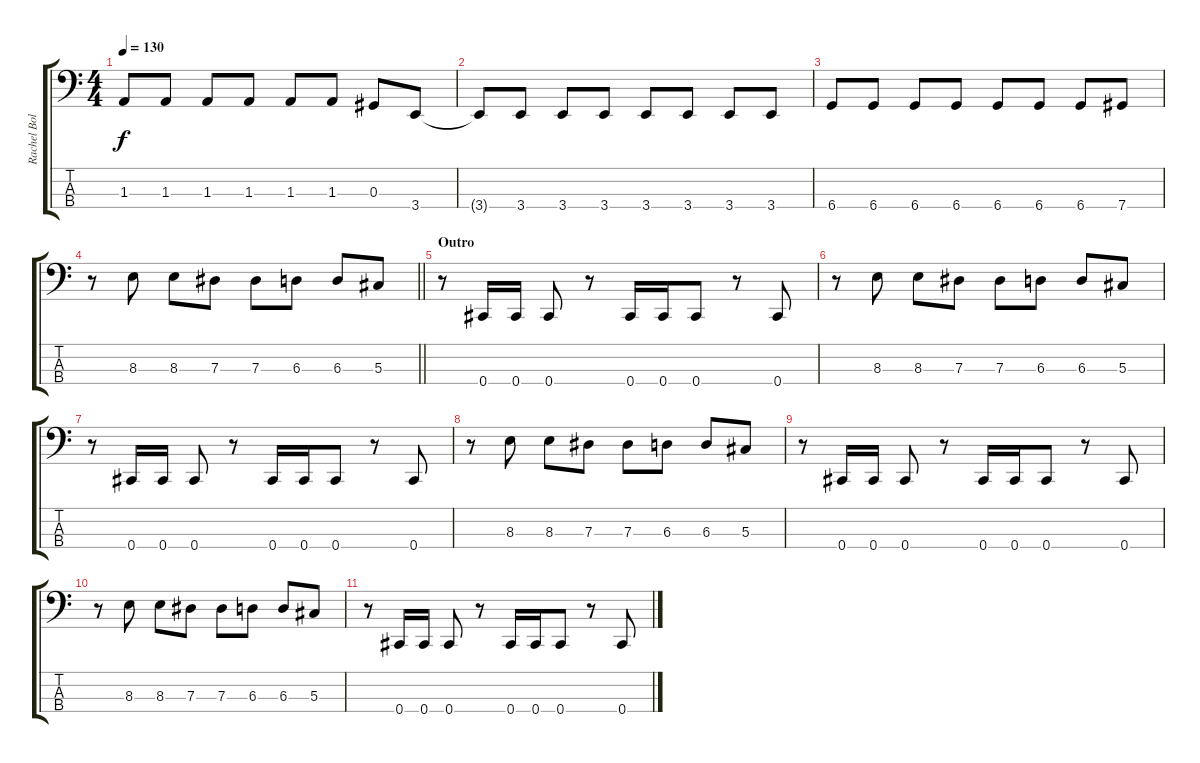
\track ("Rachel Bolan" "Rachel Bol") {instrument electricbasspick}
\staff {score tabs}
\tuning (Gb2 Db2 Ab1 Db1) {hide}
\ts (4 4)
\tempo 130
\clef f4
\ks c
1.3{t}.8{dy f} 1.3.8 1.3.8 1.3.8 1.3.8 1.3.8 0.3.8 3.4.8 |
3.4{t}.8 3.4.8 3.4.8 3.4.8 3.4.8 3.4.8 3.4.8 3.4.8 |
6.4.8 6.4.8 6.4.8 6.4.8 6.4.8 6.4.8 6.4.8 7.4.8 |
\barLineRight lightlight
r.8 8.3.8 8.3.8 7.3.8 7.3.8 6.3.8 6.3.8 5.3.8 |
\section ("" "Outro")
r.8 0.4.16 0.4.16 0.4.8 r.8 0.4.16 0.4.16 0.4.8 r.8 0.4.8 |
r.8 8.3.8 8.3.8 7.3.8 7.3.8 6.3.8 6.3.8 5.3.8 |
r.8 0.4.16 0.4.16 0.4.8 r.8 0.4.16 0.4.16 0.4.8 r.8 0.4.8 |
r.8 8.3.8 8.3.8 7.3.8 7.3.8 6.3.8 6.3.8 5.3.8 |
r.8 0.4.16 0.4.16 0.4.8 r.8 0.4.16 0.4.16 0.4.8 r.8 0.4.8 |
r.8 8.3.8 8.3.8 7.3.8 7.3.8 6.3.8 6.3.8 5.3.8 |
r.8 0.4.16 0.4.16 0.4.8 r.8 0.4.16 0.4.16 0.4.8 r.8 0.4.8
